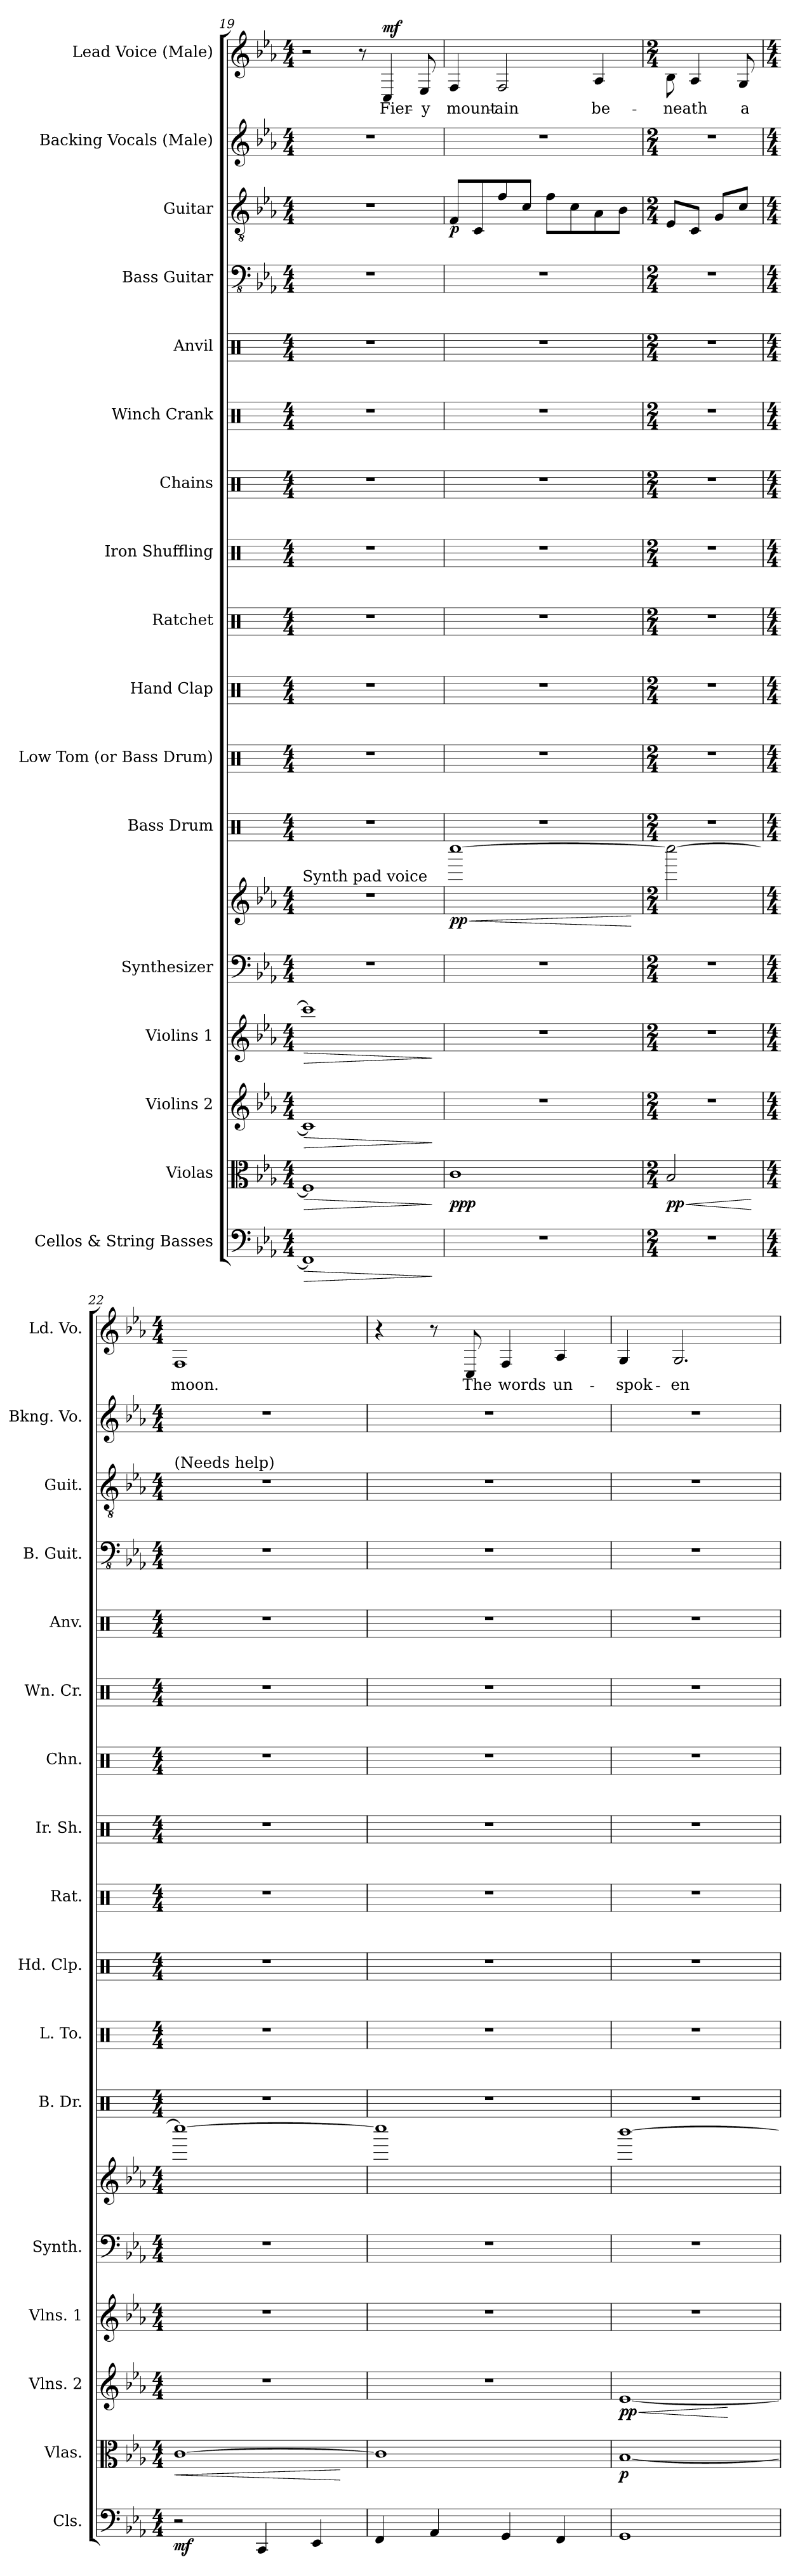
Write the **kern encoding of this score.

**kern	**dynam	**kern	**dynam	**kern	**dynam	**kern	**dynam	**kern	**kern	**dynam	**kern	**kern	**kern	**kern	**kern	**kern	**kern	**kern	**kern	**kern	**dynam	**kern	**kern	**text	**dynam
*part17	*part17	*part16	*part16	*part15	*part15	*part14	*part14	*part13	*part13	*part13	*part12	*part11	*part10	*part9	*part8	*part7	*part6	*part5	*part4	*part3	*part3	*part2	*part1	*part1	*part1
*staff18	*staff18	*staff17	*staff17	*staff16	*staff16	*staff15	*staff15	*staff14	*staff13	*staff13/14	*staff12	*staff11	*staff10	*staff9	*staff8	*staff7	*staff6	*staff5	*staff4	*staff3	*staff3	*staff2	*staff1	*staff1	*staff1
*I"Cellos & String Basses	*	*I"Violas	*	*I"Violins 2	*	*I"Violins 1	*	*I"Synthesizer	*	*	*I"Bass Drum	*I"Low Tom (or Bass Drum)	*I"Hand Clap	*I"Ratchet	*I"Iron Shuffling	*I"Chains	*I"Winch Crank	*I"Anvil	*I"Bass Guitar	*I"Guitar	*	*I"Backing Vocals              (Male)	*I"Lead Voice        (Male)	*	*
*I'Cls.	*	*I'Vlas.	*	*I'Vlns. 2	*	*I'Vlns. 1	*	*I'Synth.	*	*	*I'B. Dr.	*I'L. To.	*I'Hd. Clp.	*I'Rat.	*I'Ir. Sh.	*I'Chn.	*I'Wn. Cr.	*I'Anv.	*I'B. Guit.	*I'Guit.	*	*I'Bkng. Vo.	*I'Ld. Vo.	*	*
*clefF4	*	*clefC3	*	*clefG2	*	*clefG2	*	*clefF4	*clefG2	*	*clefX	*clefX	*clefX	*clefX	*clefX	*clefX	*clefX	*clefX	*clefFv4	*clefGv2	*	*clefG2	*clefG2	*	*
*	*	*	*	*	*	*	*	*	*	*	*	*	*	*	*	*	*	*	*	*	*	*ITrd7c12	*ITrd7c12	*	*
*k[b-e-a-]	*	*k[b-e-a-]	*	*k[b-e-a-]	*	*k[b-e-a-]	*	*k[b-e-a-]	*k[b-e-a-]	*	*k[]	*k[]	*k[]	*k[]	*k[]	*k[]	*k[]	*k[]	*k[b-e-a-]	*k[b-e-a-]	*	*k[b-e-a-]	*k[b-e-a-]	*	*
*E-:	*	*E-:	*	*E-:	*	*E-:	*	*E-:	*E-:	*	*C:	*C:	*C:	*C:	*C:	*C:	*C:	*C:	*E-:	*E-:	*	*E-:	*E-:	*	*
*M4/4	*	*M4/4	*	*M4/4	*	*M4/4	*	*M4/4	*M4/4	*	*M4/4	*M4/4	*M4/4	*M4/4	*M4/4	*M4/4	*M4/4	*M4/4	*M4/4	*M4/4	*	*M4/4	*M4/4	*	*
=19	=19	=19	=19	=19	=19	=19	=19	=19	=19	=19	=19	=19	=19	=19	=19	=19	=19	=19	=19	=19	=19	=19	=19	=19	=19
!	!	!	!	!	!	!	!	!	!LO:TX:a:t=Synth pad voice	!	!	!	!	!	!	!	!	!	!	!	!	!	!	!	!
!	!LO:HP:b	!	!LO:HP:b	!	!LO:HP:b	!	!LO:HP:b	!	!	!	!	!	!	!	!	!	!	!	!	!	!	!	!	!	!
1FF]	>	1F]	>	1c]	>	1ccc]	>	1r	1r	.	1r	1r	1r	1r	1r	1r	1r	1r	1r	1r	.	1r	2r	.	.
.	.	.	.	.	.	.	.	.	.	.	.	.	.	.	.	.	.	.	.	.	.	.	8r	.	.
!	!	!	!	!	!	!	!	!	!	!	!	!	!	!	!	!	!	!	!	!	!	!	!	!	!LO:DY:b
.	.	.	.	.	.	.	.	.	.	.	.	.	.	.	.	.	.	.	.	.	.	.	4CC/	Fier-	mf
.	.	.	.	.	.	.	.	.	.	.	.	.	.	.	.	.	.	.	.	.	.	.	8EE-/	-y	.
.	]	.	]	.	]	.	]	.	.	.	.	.	.	.	.	.	.	.	.	.	.	.	.	.	.
!!LO:PB:g=z
=20	=20	=20	=20	=20	=20	=20	=20	=20	=20	=20	=20	=20	=20	=20	=20	=20	=20	=20	=20	=20	=20	=20	=20	=20	=20
!	!	!	!LO:DY:b	!	!	!	!	!	!	!LO:HP:b	!	!	!	!	!	!	!	!	!	!	!	!	!	!	!
!	!	!	!	!	!	!	!	!	!	!LO:DY:n=1:b	!	!	!	!	!	!	!	!	!	!	!LO:DY:b	!	!	!	!
1r	.	1c	ppp	1r	.	1r	.	1r	[1cccc	< pp	1r	1r	1r	1r	1r	1r	1r	1r	1r	8F/L	p	1r	4FF/	mount-	.
.	.	.	.	.	.	.	.	.	.	.	.	.	.	.	.	.	.	.	.	8C/	.	.	.	.	.
.	.	.	.	.	.	.	.	.	.	.	.	.	.	.	.	.	.	.	.	8f/	.	.	2FF/	-ain	.
.	.	.	.	.	.	.	.	.	.	.	.	.	.	.	.	.	.	.	.	8c/J	.	.	.	.	.
.	.	.	.	.	.	.	.	.	.	.	.	.	.	.	.	.	.	.	.	8f\L	.	.	.	.	.
.	.	.	.	.	.	.	.	.	.	.	.	.	.	.	.	.	.	.	.	8c\	.	.	.	.	.
.	.	.	.	.	.	.	.	.	.	.	.	.	.	.	.	.	.	.	.	8A-\	.	.	4AA-/	be-	.
.	.	.	.	.	.	.	.	.	.	.	.	.	.	.	.	.	.	.	.	8B-\J	.	.	.	.	.
.	.	.	.	.	.	.	.	.	.	[	.	.	.	.	.	.	.	.	.	.	.	.	.	.	.
=21	=21	=21	=21	=21	=21	=21	=21	=21	=21	=21	=21	=21	=21	=21	=21	=21	=21	=21	=21	=21	=21	=21	=21	=21	=21
*M2/4	*	*M2/4	*	*M2/4	*	*M2/4	*	*M2/4	*M2/4	*	*M2/4	*M2/4	*M2/4	*M2/4	*M2/4	*M2/4	*M2/4	*M2/4	*M2/4	*M2/4	*	*M2/4	*M2/4	*	*
!	!	!	!LO:HP:b	!	!	!	!	!	!	!	!	!	!	!	!	!	!	!	!	!	!	!	!	!	!
!	!	!	!LO:DY:n=1:b	!	!	!	!	!	!	!	!	!	!	!	!	!	!	!	!	!	!	!	!	!	!
2r	.	2B-/	< pp	2r	.	2r	.	2r	2cccc\_	.	2r	2r	2r	2r	2r	2r	2r	2r	2r	8E-/L	.	2r	8BB-\	-neath	.
.	.	.	.	.	.	.	.	.	.	.	.	.	.	.	.	.	.	.	.	8C/J	.	.	4AA-/	.	.
.	.	.	.	.	.	.	.	.	.	.	.	.	.	.	.	.	.	.	.	8G/L	.	.	.	.	.
.	.	.	.	.	.	.	.	.	.	.	.	.	.	.	.	.	.	.	.	8c/J	.	.	8GG/	a	.
.	.	.	[	.	.	.	.	.	.	.	.	.	.	.	.	.	.	.	.	.	.	.	.	.	.
=22	=22	=22	=22	=22	=22	=22	=22	=22	=22	=22	=22	=22	=22	=22	=22	=22	=22	=22	=22	=22	=22	=22	=22	=22	=22
*M4/4	*	*M4/4	*	*M4/4	*	*M4/4	*	*M4/4	*M4/4	*	*M4/4	*M4/4	*M4/4	*M4/4	*M4/4	*M4/4	*M4/4	*M4/4	*M4/4	*M4/4	*	*M4/4	*M4/4	*	*
!	!	!	!	!	!	!	!	!	!	!	!	!	!	!	!	!	!	!	!	!LO:TX:a:t=(Needs help)	!	!	!	!	!
!	!LO:DY:b	!	!LO:HP:b	!	!	!	!	!	!	!	!	!	!	!	!	!	!	!	!	!	!	!	!	!	!
2r	mf	[1c	<	1r	.	1r	.	1r	1cccc_	.	1r	1r	1r	1r	1r	1r	1r	1r	1r	1r	.	1r	1FF	moon.	.
4CC/	.	.	.	.	.	.	.	.	.	.	.	.	.	.	.	.	.	.	.	.	.	.	.	.	.
4EE-/	.	.	.	.	.	.	.	.	.	.	.	.	.	.	.	.	.	.	.	.	.	.	.	.	.
.	.	.	[	.	.	.	.	.	.	.	.	.	.	.	.	.	.	.	.	.	.	.	.	.	.
=23	=23	=23	=23	=23	=23	=23	=23	=23	=23	=23	=23	=23	=23	=23	=23	=23	=23	=23	=23	=23	=23	=23	=23	=23	=23
4FF/	.	1c]	.	1r	.	1r	.	1r	1cccc]	.	1r	1r	1r	1r	1r	1r	1r	1r	1r	1r	.	1r	4r	.	.
4AA-/	.	.	.	.	.	.	.	.	.	.	.	.	.	.	.	.	.	.	.	.	.	.	8r	.	.
.	.	.	.	.	.	.	.	.	.	.	.	.	.	.	.	.	.	.	.	.	.	.	8CC/	The	.
4GG/	.	.	.	.	.	.	.	.	.	.	.	.	.	.	.	.	.	.	.	.	.	.	4FF/	words	.
4FF/	.	.	.	.	.	.	.	.	.	.	.	.	.	.	.	.	.	.	.	.	.	.	4AA-/	un-	.
=24	=24	=24	=24	=24	=24	=24	=24	=24	=24	=24	=24	=24	=24	=24	=24	=24	=24	=24	=24	=24	=24	=24	=24	=24	=24
!	!	!	!LO:DY:b	!	!LO:HP:b	!	!	!	!	!	!	!	!	!	!	!	!	!	!	!	!	!	!	!	!
!	!	!	!	!	!LO:DY:n=1:b	!	!	!	!	!	!	!	!	!	!	!	!	!	!	!	!	!	!	!	!
1GG	.	[1B-	p	[1e-	< pp	1r	.	1r	[1bbb-	.	1r	1r	1r	1r	1r	1r	1r	1r	1r	1r	.	1r	4GG/	-spok-	.
.	.	.	.	.	.	.	.	.	.	.	.	.	.	.	.	.	.	.	.	.	.	.	2.GG/	-en	.
.	.	.	.	.	[	.	.	.	.	.	.	.	.	.	.	.	.	.	.	.	.	.	.	.	.
=	=	=	=	=	=	=	=	=	=	=	=	=	=	=	=	=	=	=	=	=	=	=	=	=	=
*-	*-	*-	*-	*-	*-	*-	*-	*-	*-	*-	*-	*-	*-	*-	*-	*-	*-	*-	*-	*-	*-	*-	*-	*-	*-
